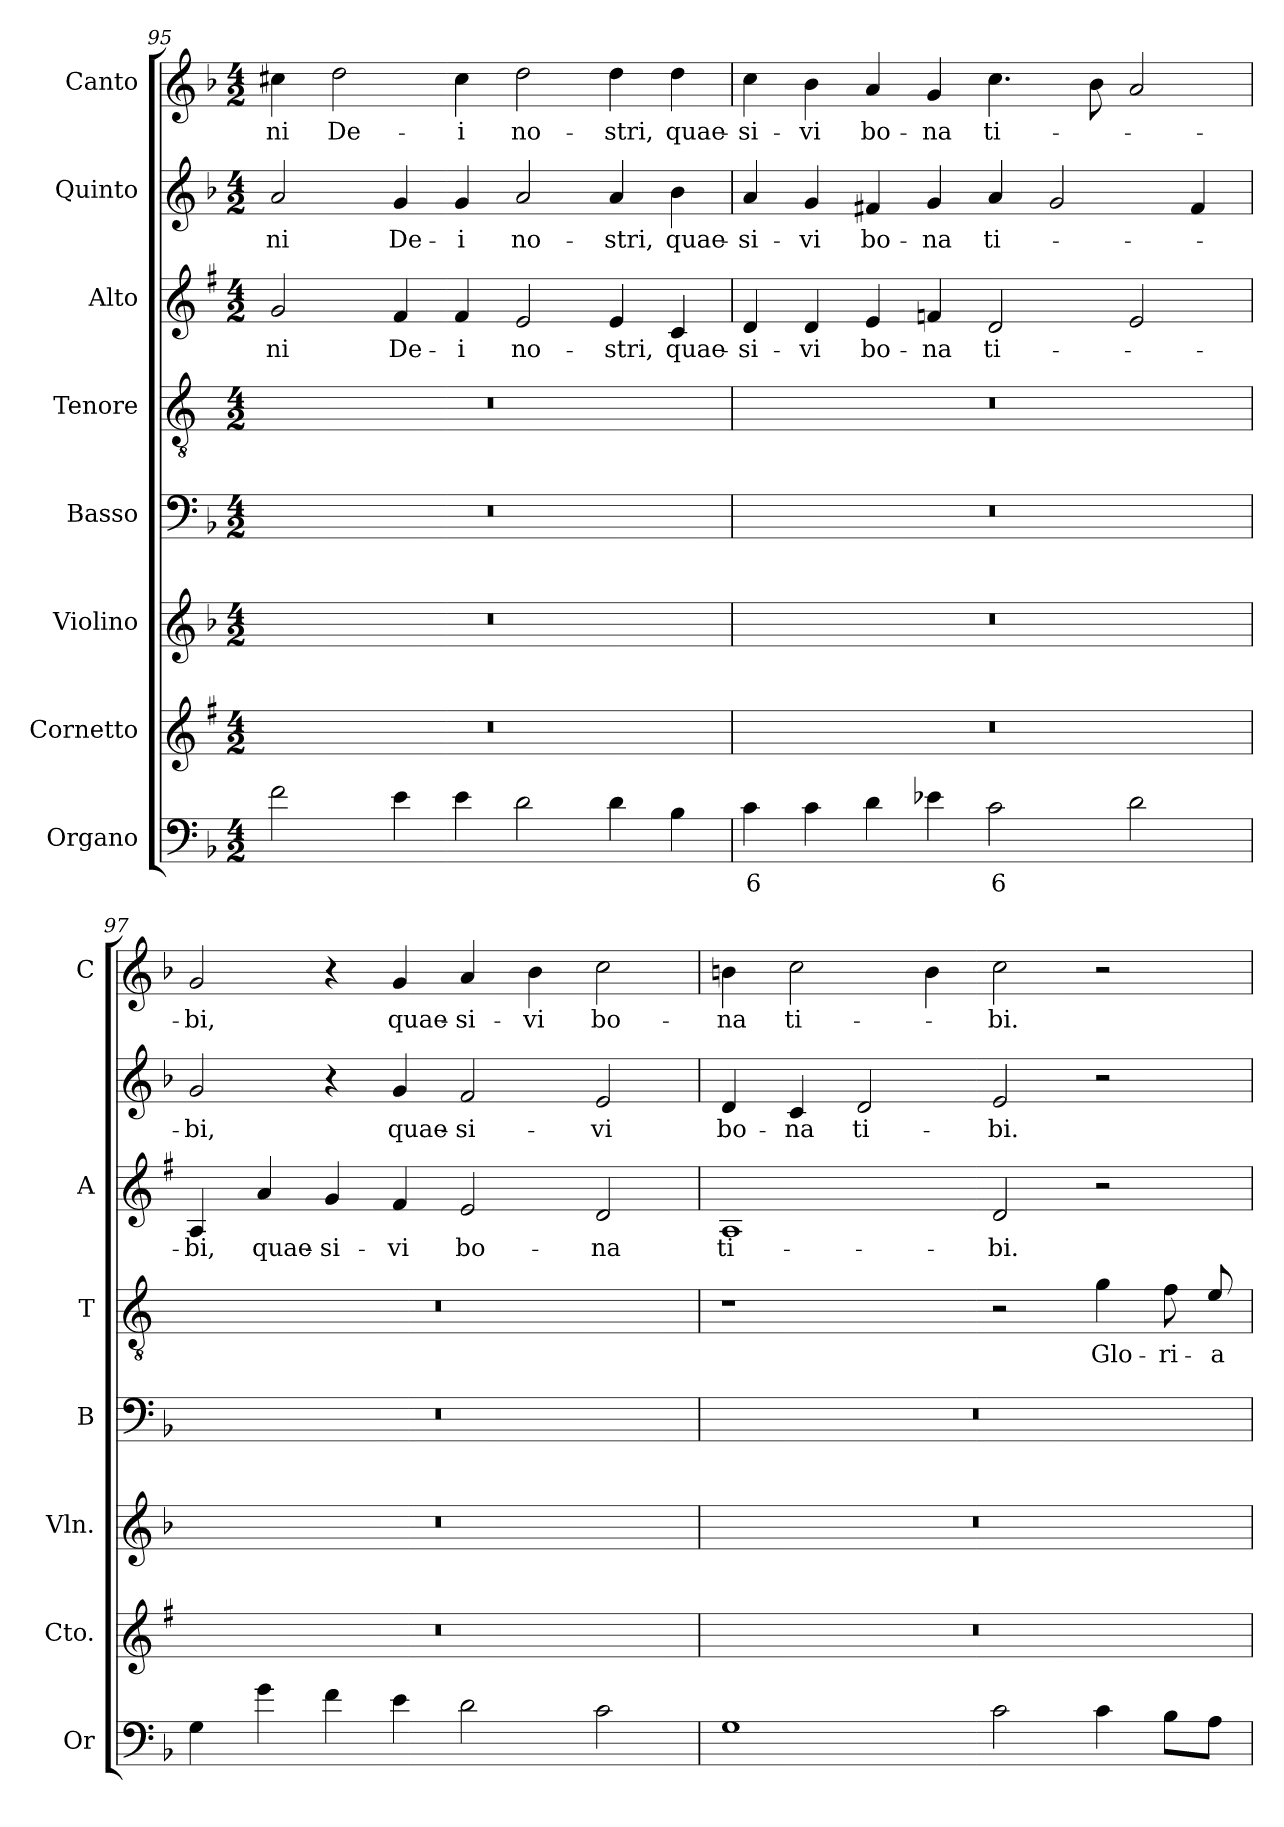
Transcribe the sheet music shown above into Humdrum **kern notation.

**kern	**text	**kern	**kern	**kern	**kern	**text	**kern	**text	**kern	**text	**kern	**text
*part8	*part8	*part7	*part6	*part5	*part4	*part4	*part3	*part3	*part2	*part2	*part1	*part1
*staff8	*staff8	*staff7	*staff6	*staff5	*staff4	*staff4	*staff3	*staff3	*staff2	*staff2	*staff1	*staff1
*I"Organo	*	*I"Cornetto	*I"Violino	*I"Basso	*I"Tenore	*	*I"Alto	*	*I"Quinto	*	*I"Canto	*
*I'Or	*	*I'Cto.	*I'Vln.	*I'B	*I'T	*	*I'A	*	*	*	*I'C	*
*clefF4	*	*clefG2	*clefG2	*clefF4	*clefGv2	*	*clefG2	*	*clefG2	*	*clefG2	*
*	*	*ITrd1c2	*	*	*ITrd4c7	*	*ITrd1c2	*	*	*	*	*
*k[b-]	*	*k[b-]	*k[b-]	*k[b-]	*k[b-]	*	*k[b-]	*	*k[b-]	*	*k[b-]	*
*F:	*	*F:	*F:	*F:	*F:	*	*F:	*	*F:	*	*F:	*
*M4/2	*	*M4/2	*M4/2	*M4/2	*M4/2	*	*M4/2	*	*M4/2	*	*M4/2	*
=95	=95	=95	=95	=95	=95	=95	=95	=95	=95	=95	=95	=95
!	!	!	!	!	!	!	!	!LO:LY:b	!	!LO:LY:b	!	!LO:LY:b
2f\	.	0r	0r	0r	0r	.	2f/	-ni	2a/	-ni	4cc#X\	-ni
!	!	!	!	!	!	!	!	!	!	!	!	!LO:LY:b
.	.	.	.	.	.	.	.	.	.	.	2dd\	De-
!	!	!	!	!	!	!	!	!LO:LY:b	!	!LO:LY:b	!	!
4e\	.	.	.	.	.	.	4e/	De-	4g/	De-	.	.
!	!	!	!	!	!	!	!	!LO:LY:b	!	!LO:LY:b	!	!LO:LY:b
4e\	.	.	.	.	.	.	4e/	-i	4g/	-i	4cc#\	-i
!	!	!	!	!	!	!	!	!LO:LY:b	!	!LO:LY:b	!	!LO:LY:b
2d\	.	.	.	.	.	.	2d/	no-	2a/	no-	2dd\	no-
!	!	!	!	!	!	!	!	!LO:LY:b	!	!LO:LY:b	!	!LO:LY:b
4d\	.	.	.	.	.	.	4d/	-stri,	4a/	-stri,	4dd\	-stri,
!	!	!	!	!	!	!	!	!LO:LY:b	!	!LO:LY:b	!	!LO:LY:b
4B-\	.	.	.	.	.	.	4B-/	quae-	4b-\	quae-	4dd\	quae-
=96	=96	=96	=96	=96	=96	=96	=96	=96	=96	=96	=96	=96
!	!LO:LY:b	!	!	!	!	!	!	!LO:LY:b	!	!LO:LY:b	!	!LO:LY:b
4c\	6	0r	0r	0r	0r	.	4c/	-si-	4a/	-si-	4cc\	-si-
!	!	!	!	!	!	!	!	!LO:LY:b	!	!LO:LY:b	!	!LO:LY:b
4c\	.	.	.	.	.	.	4c/	-vi	4g/	-vi	4b-\	-vi
!	!	!	!	!	!	!	!	!LO:LY:b	!	!LO:LY:b	!	!LO:LY:b
4d\	.	.	.	.	.	.	4d/	bo-	4f#X/	bo-	4a/	bo-
!	!	!	!	!	!	!	!	!LO:LY:b	!	!LO:LY:b	!	!LO:LY:b
4e-X\	.	.	.	.	.	.	4e-X/	-na	4g/	-na	4g/	-na
!	!LO:LY:b	!	!	!	!	!	!	!LO:LY:b	!	!LO:LY:b	!	!LO:LY:b
2c\	6	.	.	.	.	.	2c/	ti-	4a/	ti-	4.cc\	ti-
.	.	.	.	.	.	.	.	.	2g/	.	.	.
.	.	.	.	.	.	.	.	.	.	.	8b-\	.
2d\	.	.	.	.	.	.	2d/	.	.	.	2a/	.
.	.	.	.	.	.	.	.	.	4f#/	.	.	.
!!LO:PB:g=z
=97	=97	=97	=97	=97	=97	=97	=97	=97	=97	=97	=97	=97
!	!	!	!	!	!	!	!	!LO:LY:b	!	!LO:LY:b	!	!LO:LY:b
4G\	.	0r	0r	0r	0r	.	4G/	-bi,	2g/	-bi,	2g/	-bi,
!	!	!	!	!	!	!	!	!LO:LY:b	!	!	!	!
4g\	.	.	.	.	.	.	4g/	quae-	.	.	.	.
!	!	!	!	!	!	!	!	!LO:LY:b	!	!	!	!
4f\	.	.	.	.	.	.	4f/	-si-	4r	.	4r	.
!	!	!	!	!	!	!	!	!LO:LY:b	!	!LO:LY:b	!	!LO:LY:b
4e\	.	.	.	.	.	.	4e/	-vi	4g/	quae-	4g/	quae-
!	!	!	!	!	!	!	!	!LO:LY:b	!	!LO:LY:b	!	!LO:LY:b
2d\	.	.	.	.	.	.	2d/	bo-	2f/	-si-	4a/	-si-
!	!	!	!	!	!	!	!	!	!	!	!	!LO:LY:b
.	.	.	.	.	.	.	.	.	.	.	4b-\	-vi
!	!	!	!	!	!	!	!	!LO:LY:b	!	!LO:LY:b	!	!LO:LY:b
2c\	.	.	.	.	.	.	2c/	-na	2e/	-vi	2cc\	bo-
=98	=98	=98	=98	=98	=98	=98	=98	=98	=98	=98	=98	=98
!	!	!	!	!	!	!	!	!LO:LY:b	!	!LO:LY:b	!	!LO:LY:b
1G	.	0r	0r	0r	1r	.	1G	ti-	4d/	bo-	4bn\	-na
!	!	!	!	!	!	!	!	!	!	!LO:LY:b	!	!LO:LY:b
.	.	.	.	.	.	.	.	.	4c/	-na	2cc\	ti-
!	!	!	!	!	!	!	!	!	!	!LO:LY:b	!	!
.	.	.	.	.	.	.	.	.	2d/	ti-	.	.
.	.	.	.	.	.	.	.	.	.	.	4b\	.
!	!	!	!	!	!	!	!	!LO:LY:b	!	!LO:LY:b	!	!LO:LY:b
2c\	.	.	.	.	2r	.	2c/	-bi.	2e/	-bi.	2cc\	-bi.
!	!	!	!	!	!	!LO:LY:b	!	!	!	!	!	!
4c\	.	.	.	.	4c\	Glo-	2r	.	2r	.	2r	.
!	!	!	!	!	!	!LO:LY:b	!	!	!	!	!	!
8B-\L	.	.	.	.	8B-\	-ri-	.	.	.	.	.	.
!	!	!	!	!	!	!LO:LY:b	!	!	!	!	!	!
8A\J	.	.	.	.	8A/	-a	.	.	.	.	.	.
=	=	=	=	=	=	=	=	=	=	=	=	=
*-	*-	*-	*-	*-	*-	*-	*-	*-	*-	*-	*-	*-
